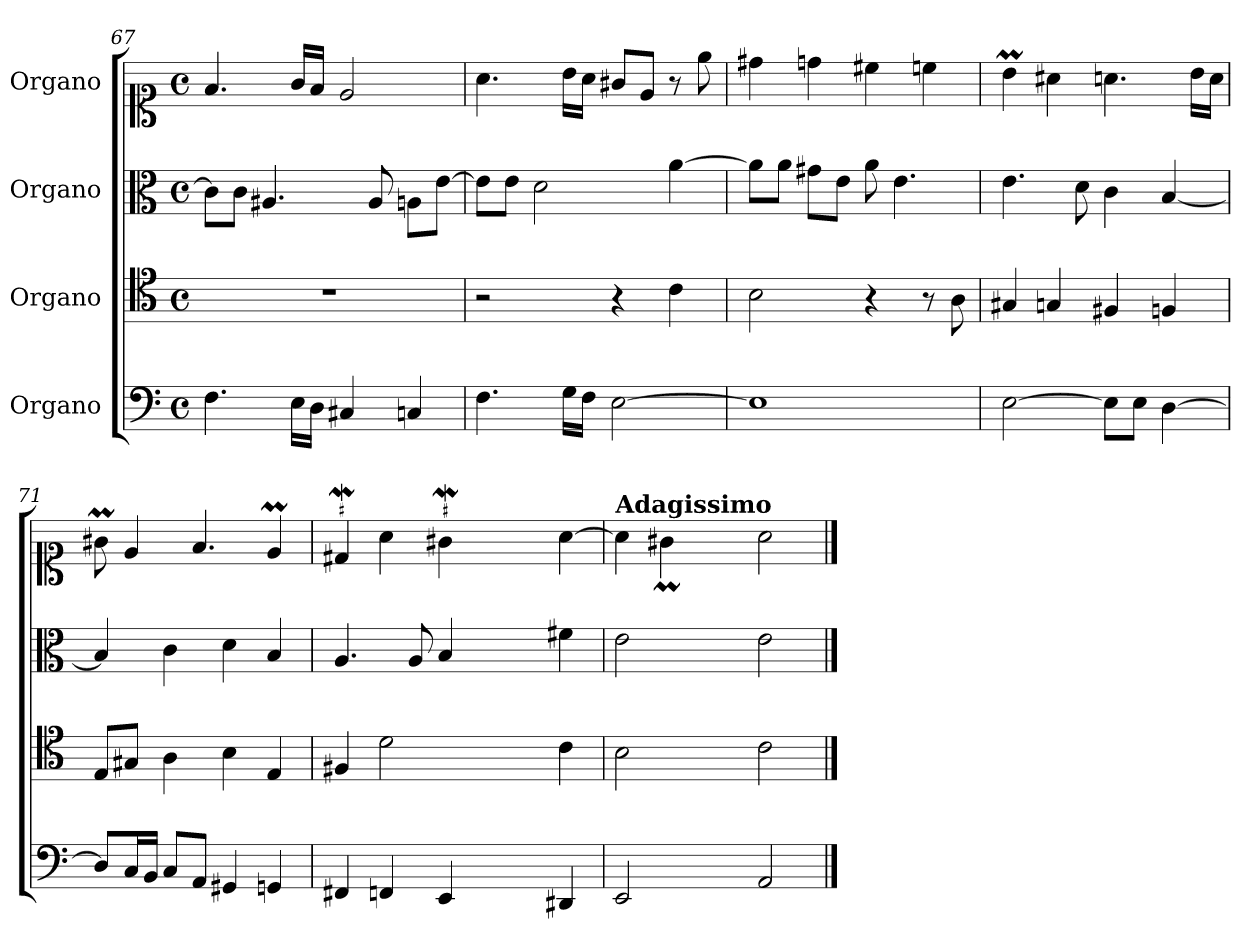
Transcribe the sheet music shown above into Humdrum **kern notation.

**kern	**kern	**kern	**kern
*part4	*part3	*part2	*part1
*staff4	*staff3	*staff2	*staff1
*I"Organo	*I"Organo	*I"Organo	*I"Organo
*clefF4	*clefC4	*clefC3	*clefC1
*k[]	*k[]	*k[]	*k[]
*M4/4	*M4/4	*M4/4	*M4/4
*met(c)	*met(c)	*met(c)	*met(c)
=67	=67	=67	=67
4.F\	1r	8c\L]	4.f/
.	.	8c\J	.
.	.	4.A#X/	.
16E\LL	.	.	16g/LL
16D\JJ	.	.	16f/JJ
4C#X/	.	.	2e/
.	.	8A#/	.
4Cn/	.	8An\L	.
.	.	[8e\J	.
=68	=68	=68	=68
4.F\	2r	8e\L]	4.a\
.	.	8e\J	.
.	.	2d\	.
16G\LL	.	.	16b\LL
16F\JJ	.	.	16a\JJ
[2E\	4r	.	8g#X/L
.	.	.	8e/J
.	4c\	[4a\	8r
.	.	.	8ee\
!!LO:LB:g=z
=69	=69	=69	=69
1E]	2B\	8a\L]	4dd#X\
.	.	8a\J	.
.	.	8g#X\L	4ddn\
.	.	8e\J	.
.	4r	8a\	4cc#X\
.	.	4.e\	.
.	8r	.	4ccn\
.	8A\	.	.
=70	=70	=70	=70
[2E\	4G#X/	4.e\	4bm\
.	4Gn/	.	4a#X\
.	.	8d\	.
8E\L]	4F#X/	4c\	4.an\
8E\J	.	.	.
[4D\	4Fn/	[4B/	.
.	.	.	16b\LL
.	.	.	16a\JJ
!!LO:LB:g=z
=71	=71	=71	=71
8D/L]	8E/L	4B/]	8g#Xm\
*	*	*	*MM56
16C/L	8G#X/J	.	4e/
16BB/JJ	.	.	.
8C/L	4A\	4c\	.
*	*	*	*MM48
8AA/J	.	.	4.f/
4GG#X/	4B\	4d\	.
4GGn/	4E/	4B/	4em/
=72	=72	=72	=72
*	*	*	*MM46
*	*	*	*^
4FF#X/	4F#X/	4.A/	4d#XW/	2ryy
*	*	*	*MM45	*
4FFn/	2d\	.	4a\	.
.	.	8A/	.	.
*	*	*	*MM44	*
4EE/	.	4B/	4g#XW\	96g#!yy
.	.	.	.	96gn!yy
.	.	.	.	[96g#X!yy
.	.	.	.	8..g#!yy]
*	*	*	*MM29	*
4DD#X/	4c\	4f#X\	[4a\	4ryy
=73	=73	=73	=73	=73
!	!	!	!LO:TX:a:B:t=Adagissimo	!
2EE/	2B\	2e\	4a\]	4ryy
.	.	.	4g#X\	[8g#Xm!yy
*	*	*	*MM26	*
.	.	.	.	24g#!yy]
*	*	*	*MM20	*
.	.	.	.	24f#X!yy
*	*	*	*MM15	*
.	.	.	.	24g#!yy
*	*	*	*MM21	*
2AA/	2c\	2e\	2a\	2ryy
*	*	*	*v	*v
==	==	==	==
*-	*-	*-	*-
